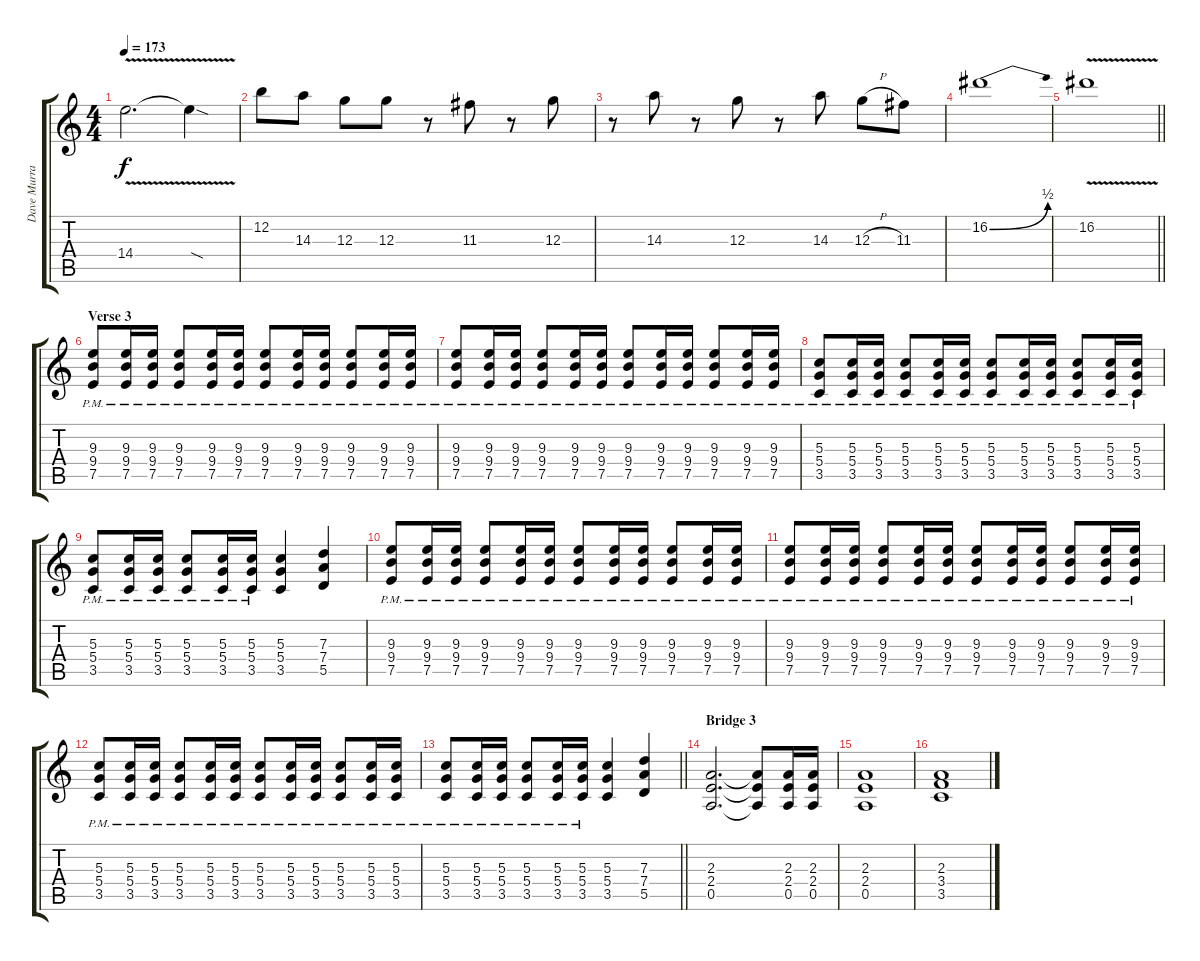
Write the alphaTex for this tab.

\track ("Dave Murray" "Dave Murra") {instrument overdrivenguitar}
\staff {score tabs}
\tuning (E4 B3 G3 D3 A2 E2) {hide}
\ts (4 4)
\tempo 173
\clef g2
\ks c
14.4{v t}.2{d dy f} 14.4{sod t}.4 |
12.2.8 14.3.8 12.3.8 12.3.8 r.8 11.3.8 r.8 12.3.8 |
r.8 14.3.8 r.8 12.3.8 r.8 14.3.8 12.3{h}.8 11.3.8 |
16.2{be (bend 0 0 60 2)}.1 |
\barLineRight lightlight
16.2{v}.1 |
\section ("" "Verse 3")
(9.3{pm} 9.4{pm} 7.5{pm}).8 (9.3{pm} 9.4{pm} 7.5{pm}).16 (9.3{pm} 9.4{pm} 7.5{pm}).16 (9.3{pm} 9.4{pm} 7.5{pm}).8 (9.3{pm} 9.4{pm} 7.5{pm}).16 (9.3{pm} 9.4{pm} 7.5{pm}).16 (9.3{pm} 9.4{pm} 7.5{pm}).8 (9.3{pm} 9.4{pm} 7.5{pm}).16 (9.3{pm} 9.4{pm} 7.5{pm}).16 (9.3{pm} 9.4{pm} 7.5{pm}).8 (9.3{pm} 9.4{pm} 7.5{pm}).16 (9.3{pm} 9.4{pm} 7.5{pm}).16 |
(9.3{pm} 9.4{pm} 7.5{pm}).8 (9.3{pm} 9.4{pm} 7.5{pm}).16 (9.3{pm} 9.4{pm} 7.5{pm}).16 (9.3{pm} 9.4{pm} 7.5{pm}).8 (9.3{pm} 9.4{pm} 7.5{pm}).16 (9.3{pm} 9.4{pm} 7.5{pm}).16 (9.3{pm} 9.4{pm} 7.5{pm}).8 (9.3{pm} 9.4{pm} 7.5{pm}).16 (9.3{pm} 9.4{pm} 7.5{pm}).16 (9.3{pm} 9.4{pm} 7.5{pm}).8 (9.3{pm} 9.4{pm} 7.5{pm}).16 (9.3{pm} 9.4{pm} 7.5{pm}).16 |
(5.3{pm} 5.4{pm} 3.5{pm}).8 (5.3{pm} 5.4{pm} 3.5{pm}).16 (5.3{pm} 5.4{pm} 3.5{pm}).16 (5.3{pm} 5.4{pm} 3.5{pm}).8 (5.3{pm} 5.4{pm} 3.5{pm}).16 (5.3{pm} 5.4{pm} 3.5{pm}).16 (5.3{pm} 5.4{pm} 3.5{pm}).8 (5.3{pm} 5.4{pm} 3.5{pm}).16 (5.3{pm} 5.4{pm} 3.5{pm}).16 (5.3{pm} 5.4{pm} 3.5{pm}).8 (5.3{pm} 5.4{pm} 3.5{pm}).16 (5.3{pm} 5.4{pm} 3.5{pm}).16 |
(5.3{pm} 5.4{pm} 3.5{pm}).8 (5.3{pm} 5.4{pm} 3.5{pm}).16 (5.3{pm} 5.4{pm} 3.5{pm}).16 (5.3{pm} 5.4{pm} 3.5{pm}).8 (5.3{pm} 5.4{pm} 3.5{pm}).16 (5.3{pm} 5.4{pm} 3.5{pm}).16 (5.3 5.4 3.5).4 (7.3 7.4 5.5).4 |
(9.3{pm} 9.4{pm} 7.5{pm}).8 (9.3{pm} 9.4{pm} 7.5{pm}).16 (9.3{pm} 9.4{pm} 7.5{pm}).16 (9.3{pm} 9.4{pm} 7.5{pm}).8 (9.3{pm} 9.4{pm} 7.5{pm}).16 (9.3{pm} 9.4{pm} 7.5{pm}).16 (9.3{pm} 9.4{pm} 7.5{pm}).8 (9.3{pm} 9.4{pm} 7.5{pm}).16 (9.3{pm} 9.4{pm} 7.5{pm}).16 (9.3{pm} 9.4{pm} 7.5{pm}).8 (9.3{pm} 9.4{pm} 7.5{pm}).16 (9.3{pm} 9.4{pm} 7.5{pm}).16 |
(9.3{pm} 9.4{pm} 7.5{pm}).8 (9.3{pm} 9.4{pm} 7.5{pm}).16 (9.3{pm} 9.4{pm} 7.5{pm}).16 (9.3{pm} 9.4{pm} 7.5{pm}).8 (9.3{pm} 9.4{pm} 7.5{pm}).16 (9.3{pm} 9.4{pm} 7.5{pm}).16 (9.3{pm} 9.4{pm} 7.5{pm}).8 (9.3{pm} 9.4{pm} 7.5{pm}).16 (9.3{pm} 9.4{pm} 7.5{pm}).16 (9.3{pm} 9.4{pm} 7.5{pm}).8 (9.3{pm} 9.4{pm} 7.5{pm}).16 (9.3{pm} 9.4{pm} 7.5{pm}).16 |
(5.3{pm} 5.4{pm} 3.5{pm}).8 (5.3{pm} 5.4{pm} 3.5{pm}).16 (5.3{pm} 5.4{pm} 3.5{pm}).16 (5.3{pm} 5.4{pm} 3.5{pm}).8 (5.3{pm} 5.4{pm} 3.5{pm}).16 (5.3{pm} 5.4{pm} 3.5{pm}).16 (5.3{pm} 5.4{pm} 3.5{pm}).8 (5.3{pm} 5.4{pm} 3.5{pm}).16 (5.3{pm} 5.4{pm} 3.5{pm}).16 (5.3{pm} 5.4{pm} 3.5{pm}).8 (5.3{pm} 5.4{pm} 3.5{pm}).16 (5.3{pm} 5.4{pm} 3.5{pm}).16 |
\barLineRight lightlight
(5.3{pm} 5.4{pm} 3.5{pm}).8 (5.3{pm} 5.4{pm} 3.5{pm}).16 (5.3{pm} 5.4{pm} 3.5{pm}).16 (5.3{pm} 5.4{pm} 3.5{pm}).8 (5.3{pm} 5.4{pm} 3.5{pm}).16 (5.3{pm} 5.4{pm} 3.5{pm}).16 (5.3 5.4 3.5).4 (7.3 7.4 5.5).4 |
\section ("" "Bridge 3")
(2.3 2.4 0.5).2{d} (2.3{t} 2.4{t} 0.5{t}).8 (2.3 2.4 0.5).16 (2.3 2.4 0.5).16 |
(2.3 2.4 0.5).1 |
(2.3 3.4 3.5).1
